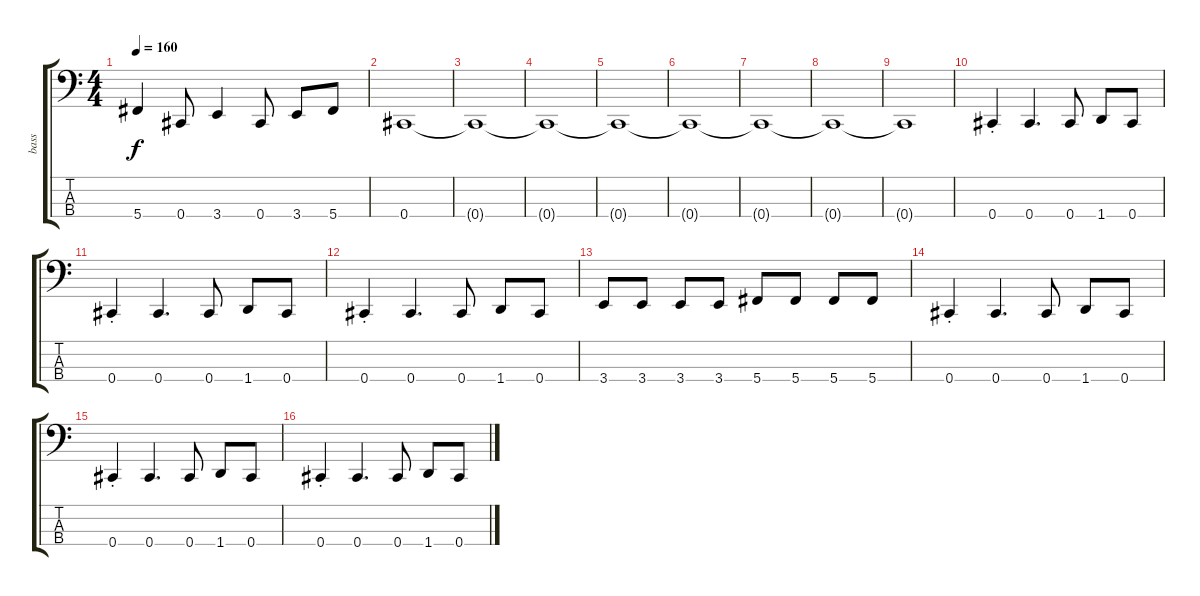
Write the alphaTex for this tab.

\track ("bass" "bass") {instrument electricbassfinger}
\staff {score tabs}
\tuning (Gb2 Db2 Ab1 Db1) {hide}
\ts (4 4)
\tempo 160
\clef f4
\ks c
5.4.4{dy f} 0.4.8 3.4.4 0.4.8 3.4.8 5.4.8 |
0.4.1 |
0.4{t}.1 |
0.4{t}.1 |
0.4{t}.1 |
0.4{t}.1 |
0.4{t}.1 |
0.4{t}.1 |
0.4{t}.1 |
0.4{st}.4 0.4.4{d} 0.4.8 1.4.8 0.4.8 |
0.4{st}.4 0.4.4{d} 0.4.8 1.4.8 0.4.8 |
0.4{st}.4 0.4.4{d} 0.4.8 1.4.8 0.4.8 |
3.4.8 3.4.8 3.4.8 3.4.8 5.4.8 5.4.8 5.4.8 5.4.8 |
0.4{st}.4 0.4.4{d} 0.4.8 1.4.8 0.4.8 |
0.4{st}.4 0.4.4{d} 0.4.8 1.4.8 0.4.8 |
0.4{st}.4 0.4.4{d} 0.4.8 1.4.8 0.4.8
